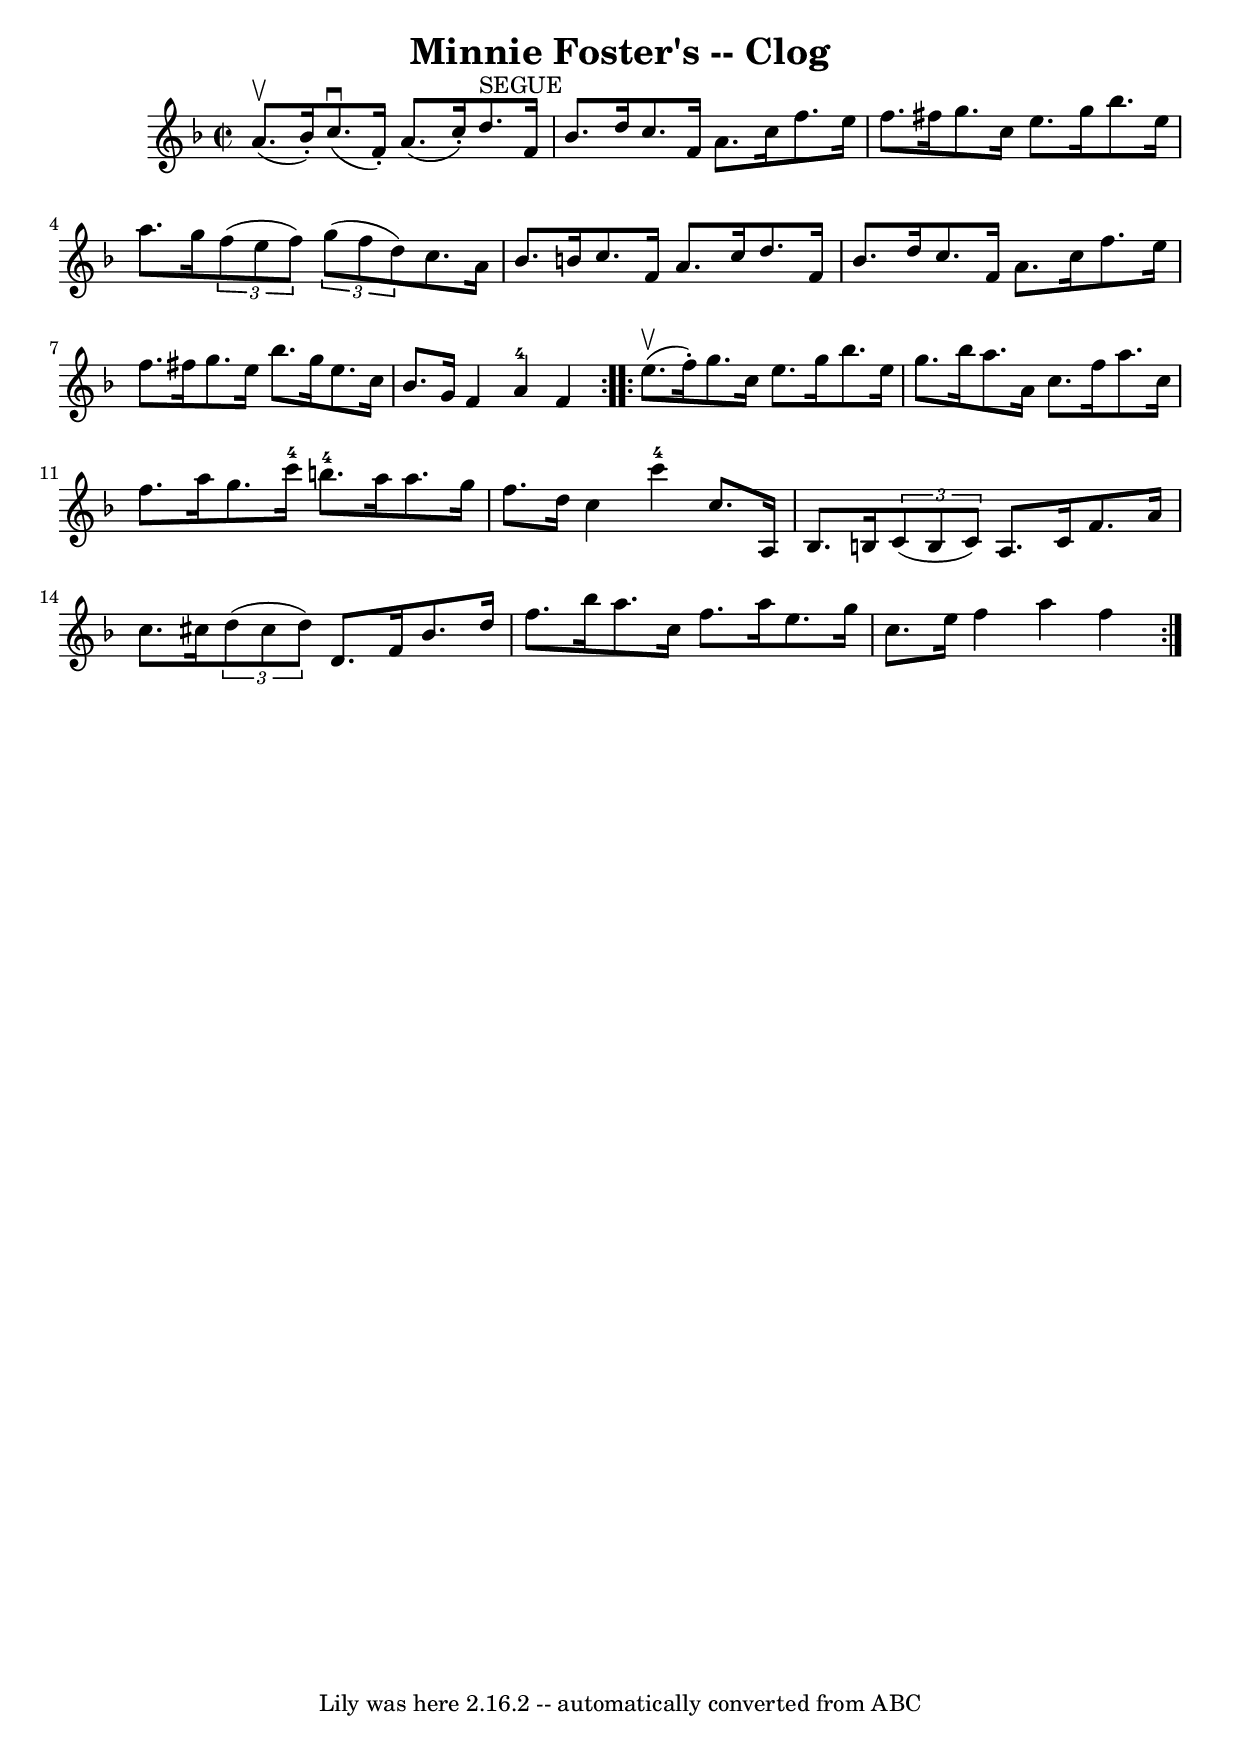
\version "2.7.40"
\include "Mammoth.ily"
\header {
	book = "Ryan's Mammoth Collection"
	crossRefNumber = "1"
	footnotes = "\\\\156 929"
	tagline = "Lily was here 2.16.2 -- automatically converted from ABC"
	title = "Minnie Foster's -- Clog"
}
voicedefault =  {
\set Score.defaultBarType = "empty"

\repeat volta 2 {
\override Staff.TimeSignature #'style = #'C
 \time 2/2 \key f \major a'8.^\upbow(bes'16 -.) |
 c''8. 
^\downbow(f'16 -.) a'8. (c''16 -.) d''8.^"SEGUE" f'16    
bes'8. d''16    |
 c''8. f'16 a'8. c''16 f''8. e''16  
 f''8. fis''16    |
 g''8. c''16 e''8. g''16 bes''8.  
 e''16 a''8. g''16    |
   \times 2/3 { f''8 (e''8 f''8  
-) }   \times 2/3 { g''8 (f''8 d''8) } c''8. a'16 bes'8.    
b'16    |
 c''8. f'16 a'8. c''16 d''8. f'16 bes'8.  
 d''16    |
 c''8. f'16 a'8. c''16 f''8. e''16 f''8. 
 fis''16    |
 g''8. e''16 bes''8. g''16 e''8. c''16   
 bes'8. g'16    |
 f'4 a'4-4 f'4  }     \repeat volta 2 {  
 e''8.^\upbow(f''16 -.) |
 g''8. c''16 e''8. g''16    
bes''8. e''16 g''8. bes''16    |
 a''8. a'16 c''8.    
f''16 a''8. c''16 f''8. a''16    |
 g''8. c'''16-4   
b''8.-4 a''16 a''8. g''16 f''8. d''16    |
 c''4     
 c'''4-4 c''8. a16 bes8. b16    |
     \times 2/3 { c'8 (
 b8 c'8) } a8. c'16 f'8. a'16 c''8. cis''16    |
 
  \times 2/3 { d''8 (cis''8 d''8) } d'8. f'16 bes'8.    
d''16 f''8. bes''16    |
 a''8. c''16 f''8. a''16    
e''8. g''16 c''8. e''16    |
 f''4 a''4 f''4  }   
}

\score{
    <<

	\context Staff="default"
	{
	    \voicedefault 
	}

    >>
	\layout {
	}
	\midi {}
}
